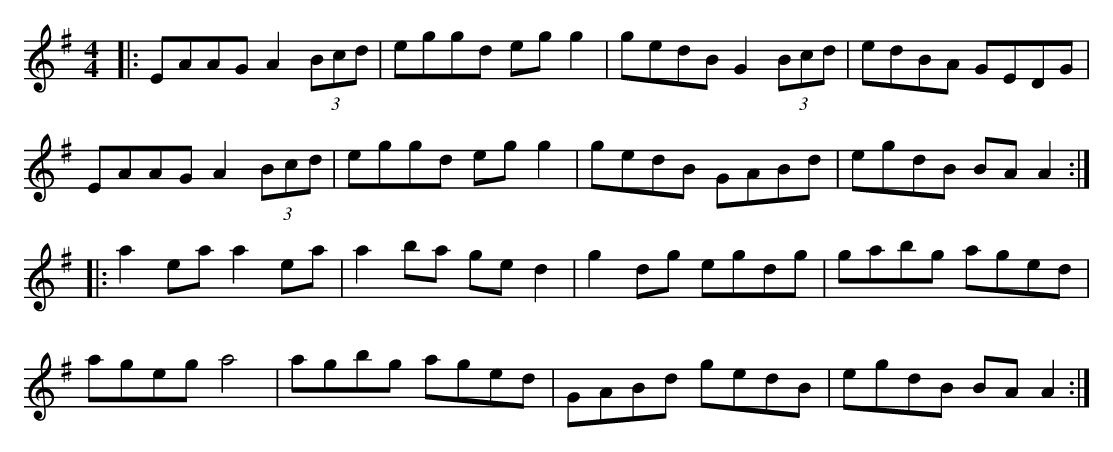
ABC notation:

X:1
M:4/4
K:G
|:EAAG A2 (3Bcd|eggd eg g2|gedB G2 (3Bcd|edBA GEDG|
EAAG A2 (3Bcd|eggd eg g2|gedB GABd|egdB BA A2:|
|:a2 ea a2 ea|a2 ba ge d2|g2 dg egdg|gabg aged|
ageg a4|agbg aged|GABd gedB|egdB BA A2:|
